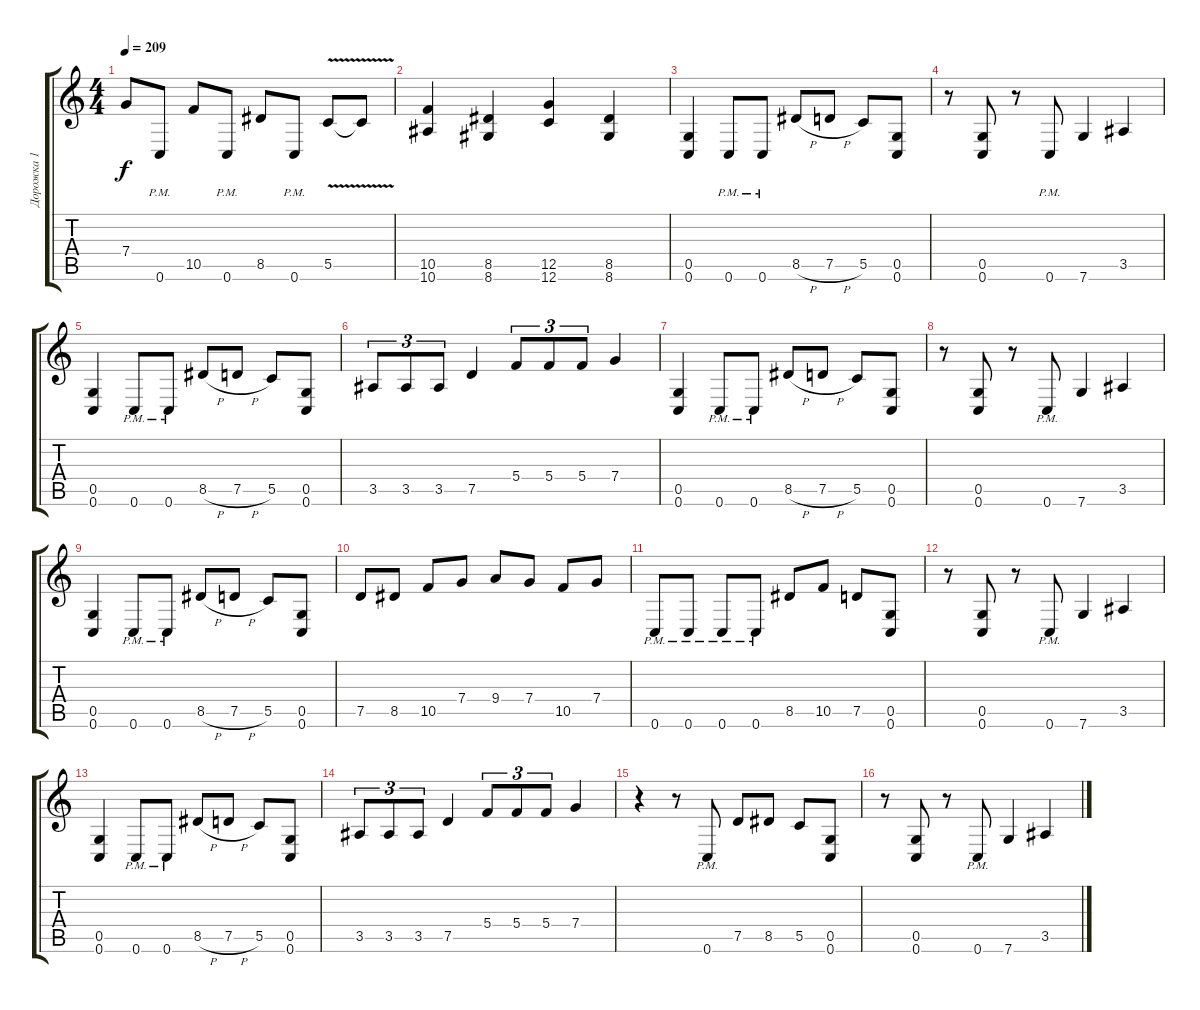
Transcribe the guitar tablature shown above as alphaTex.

\track ("Дорожка 1" "Дорожка 1") {instrument distortionguitar}
\staff {score tabs}
\tuning (D4 A3 F3 C3 G2 C2) {hide}
\ts (4 4)
\tempo 209
\clef g2
\ks c
7.4.8{dy f} 0.6{pm}.8 10.5.8 0.6{pm}.8 8.5.8 0.6{pm}.8 5.5{v}.8 5.5{t}.8 |
(10.5 10.6).4 (8.5 8.6).4 (12.5 12.6).4 (8.5 8.6).4 |
(0.5 0.6).4 0.6{pm}.8 0.6{pm}.8 8.5{h}.8 7.5{h}.8 5.5.8 (0.5 0.6).8 |
r.8 (0.5 0.6).8 r.8 0.6{pm}.8 7.6.4 3.5.4 |
(0.5 0.6).4 0.6{pm}.8 0.6{pm}.8 8.5{h}.8 7.5{h}.8 5.5.8 (0.5 0.6).8 |
3.5.8{tu (3 2)} 3.5.8{tu (3 2)} 3.5.8{tu (3 2)} 7.5.4 5.4.8{tu (3 2)} 5.4.8{tu (3 2)} 5.4.8{tu (3 2)} 7.4.4 |
(0.5 0.6).4 0.6{pm}.8 0.6{pm}.8 8.5{h}.8 7.5{h}.8 5.5.8 (0.5 0.6).8 |
r.8 (0.5 0.6).8 r.8 0.6{pm}.8 7.6.4 3.5.4 |
(0.5 0.6).4 0.6{pm}.8 0.6{pm}.8 8.5{h}.8 7.5{h}.8 5.5.8 (0.5 0.6).8 |
7.5.8 8.5.8 10.5.8 7.4.8 9.4.8 7.4.8 10.5.8 7.4.8 |
0.6{pm}.8 0.6{pm}.8 0.6{pm}.8 0.6{pm}.8 8.5.8 10.5.8 7.5.8 (0.5 0.6).8 |
r.8 (0.5 0.6).8 r.8 0.6{pm}.8 7.6.4 3.5.4 |
(0.5 0.6).4 0.6{pm}.8 0.6{pm}.8 8.5{h}.8 7.5{h}.8 5.5.8 (0.5 0.6).8 |
3.5.8{tu (3 2)} 3.5.8{tu (3 2)} 3.5.8{tu (3 2)} 7.5.4 5.4.8{tu (3 2)} 5.4.8{tu (3 2)} 5.4.8{tu (3 2)} 7.4.4 |
r.4 r.8 0.6{pm}.8 7.5.8 8.5.8 5.5.8 (0.5 0.6).8 |
r.8 (0.5 0.6).8 r.8 0.6{pm}.8 7.6.4 3.5.4
